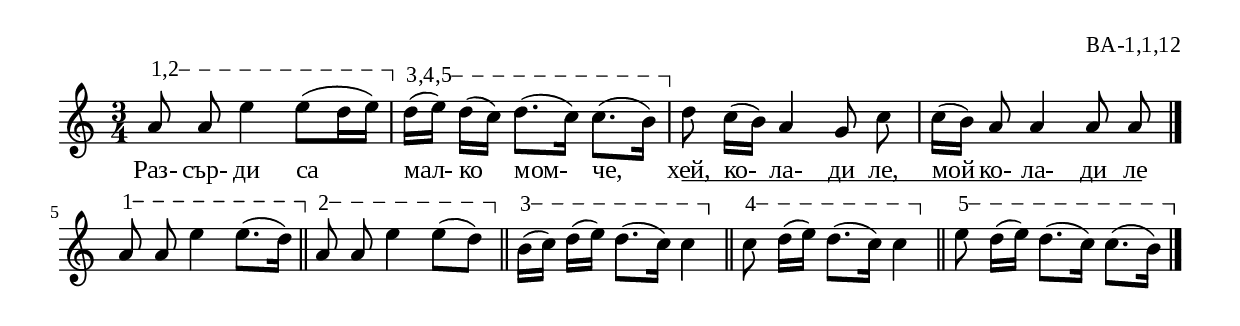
%{ ba_001_1_12
%}

\include "td-preamble.ly"

\score {
\relative c'' {
%\tempo 8 = 152
\time 3/4
\varAB
a8\startTextSpan a\noBeam e'4 e8[( d16 e\stopTextSpan]) | 
\varCDE
d16\startTextSpan[( e]) d[( c]) d8.[( c16]) c8.[( b16\stopTextSpan]) |
d8 c16[( b]) a4 g8 c\noBeam | c16[( b]) a8 a4 a8 a\noBeam
 \bar "|." 
%\set Score.measureLength = #(ly:make-moment 1 16)  
% s16 \bar ""  
% \set Score.measureLength = #(ly:make-moment 3 4)  
% \clef treble
 \varA
a8\startTextSpan a\noBeam e'4 e8.[( d16\stopTextSpan]) \bar "||"
 \varB
a8\startTextSpan a\noBeam e'4 e8[( d\stopTextSpan]) \bar "||"
\varC
b16\startTextSpan[( c]) d[( e]) d8.[( c16]) c4\stopTextSpan  \bar "||"
\varD
c8\startTextSpan d16[( e]) d8.[( c16]) c4\stopTextSpan  \bar "||"
\varE
e8\startTextSpan d16[( e]) d8.[( c16]) c8.[( b16\stopTextSpan]) 
  \bar "|." 
}
\addlyrics { Раз- сър- ди са мал- ко мом- че, 
хей, \startTextSpan ко- ла- ди ле, мой ко- ла- ди ле \stopTextSpan }
%
\layout {
  indent = #0
  line-width = 190\mm
  ragged-right=##f
\context {
      \Lyrics
      \consists "Text_spanner_engraver"
      \override TextSpanner #'direction = #DOWN
      \override TextSpanner #'style = #'line    
      \override TextSpanner #'outside-staff-priority = ##f
      \override TextSpanner #'padding = #0.2 % sets the distance of the line from the lyrics
      \override TextSpanner #'bound-details =
      #`((left . ((Y . 0)
                  (padding . 0)
                  (attach-dir . ,LEFT)))
         (left-broken . ((end-on-note . #t)))
         (right . ((Y . 0)
                   (padding . 0)
                   (attach-dir . ,RIGHT))))
    }

}
%
\midi { 
	\context {
		\Score tempoWholesPerMinute = #(ly:make-moment 152 8)
		}
	}
}
%
\header{
  opus = "ВА-1,1,12"
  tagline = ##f
}


